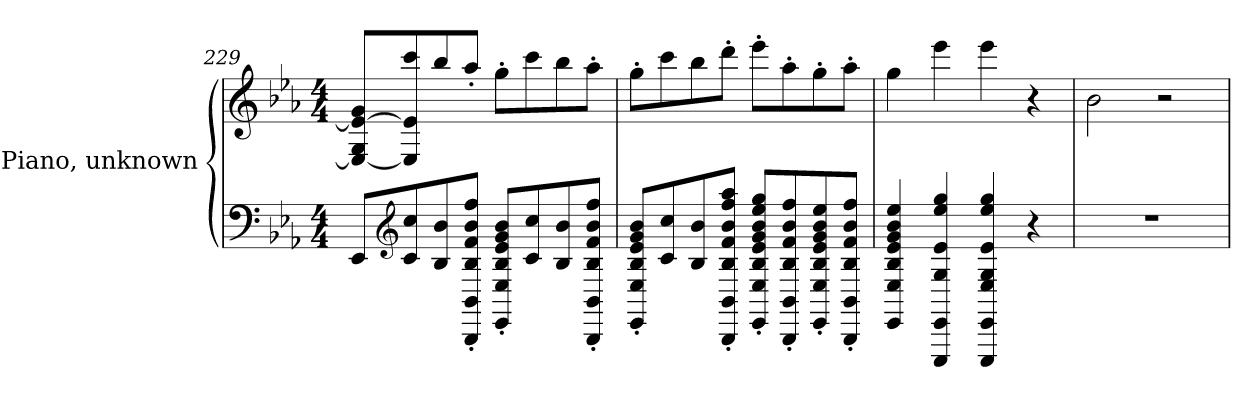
**kern	**kern
*part1	*part1
*staff2	*staff1
*I"Piano, unknown	*
*I'Pno.	*
*clefF4	*clefG2
*k[b-e-a-]	*k[b-e-a-]
*M4/4	*M4/4
=229	=229
8EE-/L	8E-/_ 8G/ 8e-/_ 8g/L
*clefG2	*
8c/ 8cc/	8E-/] 8e-/] 8ccc/
8B-/ 8b-/	8bb-/
8BBB-/' 8BB-/' 8B-/' 8f/' 8b-/' 8ff/'J	8aa-'/J
8EE-/' 8E-/' 8B-/' 8e-/' 8g/' 8b-/'L	8gg'\L
8c/ 8cc/	8ccc\
8B-/ 8b-/	8bb-\
8BBB-/' 8BB-/' 8B-/' 8f/' 8b-/' 8ff/'J	8aa-'\J
=230	=230
8EE-/' 8E-/' 8B-/' 8e-/' 8g/' 8b-/'L	8gg'\L
8c/ 8cc/	8ccc\
8B-/ 8b-/	8bb-\
8BBB-/' 8BB-/' 8B-/' 8f/' 8b-/' 8ff/' 8aa-/'J	8ddd'\J
8EE-/' 8E-/' 8B-/' 8e-/' 8g/' 8b-/' 8ee-/' 8gg/'L	8eee-'\L
8BBB-/' 8BB-/' 8B-/' 8f/' 8b-/' 8ff/'	8aa-'\
8EE-/' 8E-/' 8B-/' 8e-/' 8g/' 8b-/' 8ee-/'	8gg'\
8BBB-/' 8BB-/' 8B-/' 8f/' 8b-/' 8ff/'J	8aa-'\J
!!LO:LB:g=z
=231	=231
4EE-/ 4E-/ 4B-/ 4e-/ 4g/ 4b-/ 4ee-/	4gg\
4EEE-/ 4EE-/ 4G/ 4e-/ 4ee-/ 4gg/	4eee-\
4EEE-/ 4EE-/ 4E-/ 4G/ 4e-/ 4ee-/ 4gg/	4eee-\
4r	4r
=232	=232
1r	2b-\
.	2r
=	=
*-	*-
